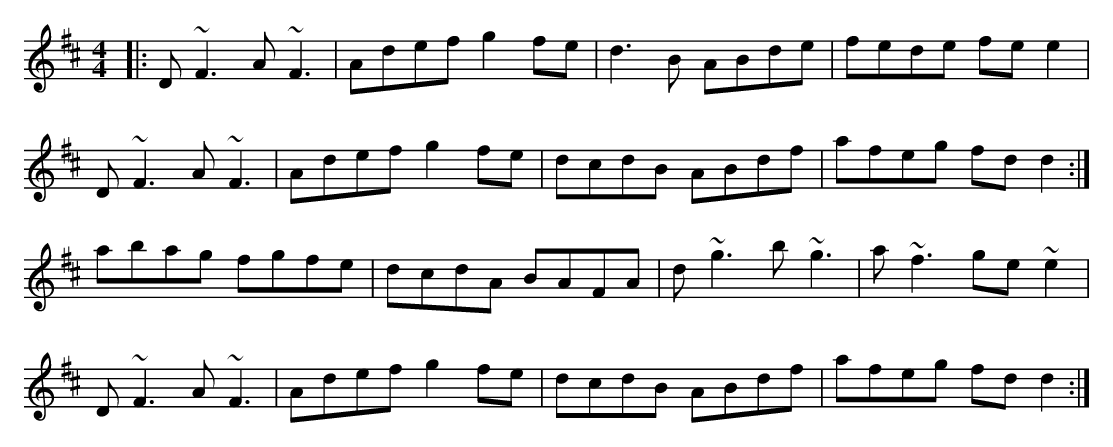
X:1
M:4/4
K:D
|:D~F3 A~F3|Adef g2 fe|d3B ABde|fede fee2|
D~F3 A~F3|Adef g2 fe|dcdB ABdf|afeg fd d2:|
abag fgfe|dcdA BAFA|d~g3 b~g3|a~f3 ge ~e2|
D~F3 A~F3|Adef g2 fe|dcdB ABdf|afeg fd d2:|
